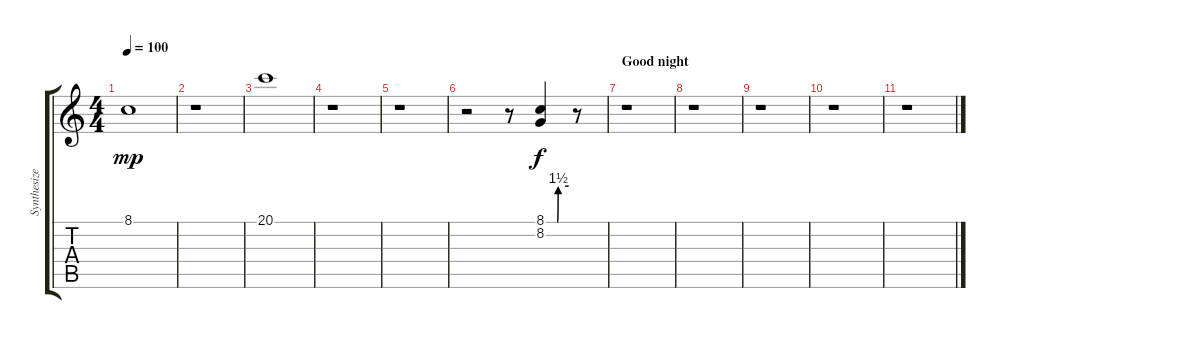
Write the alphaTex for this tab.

\track ("Synthesizer (Bill)" "Synthesize") {instrument pad5bowed}
\staff {score tabs}
\tuning (E4 B3 G3 D3 A2 E2) {hide}
\ts (4 4)
\tempo 100
\clef g2
\ks c
8.1.1{dy mp} |
r.1 |
20.1.1 |
r.1 |
r.1 |
r.2 r.8 (8.1{be (custom 0 0 30 0 32 6 60 6)} 8.2).4{dy f} r.8 |
\section ("" "Good night")
r.1 |
r.1 |
r.1 |
r.1 |
r.1
